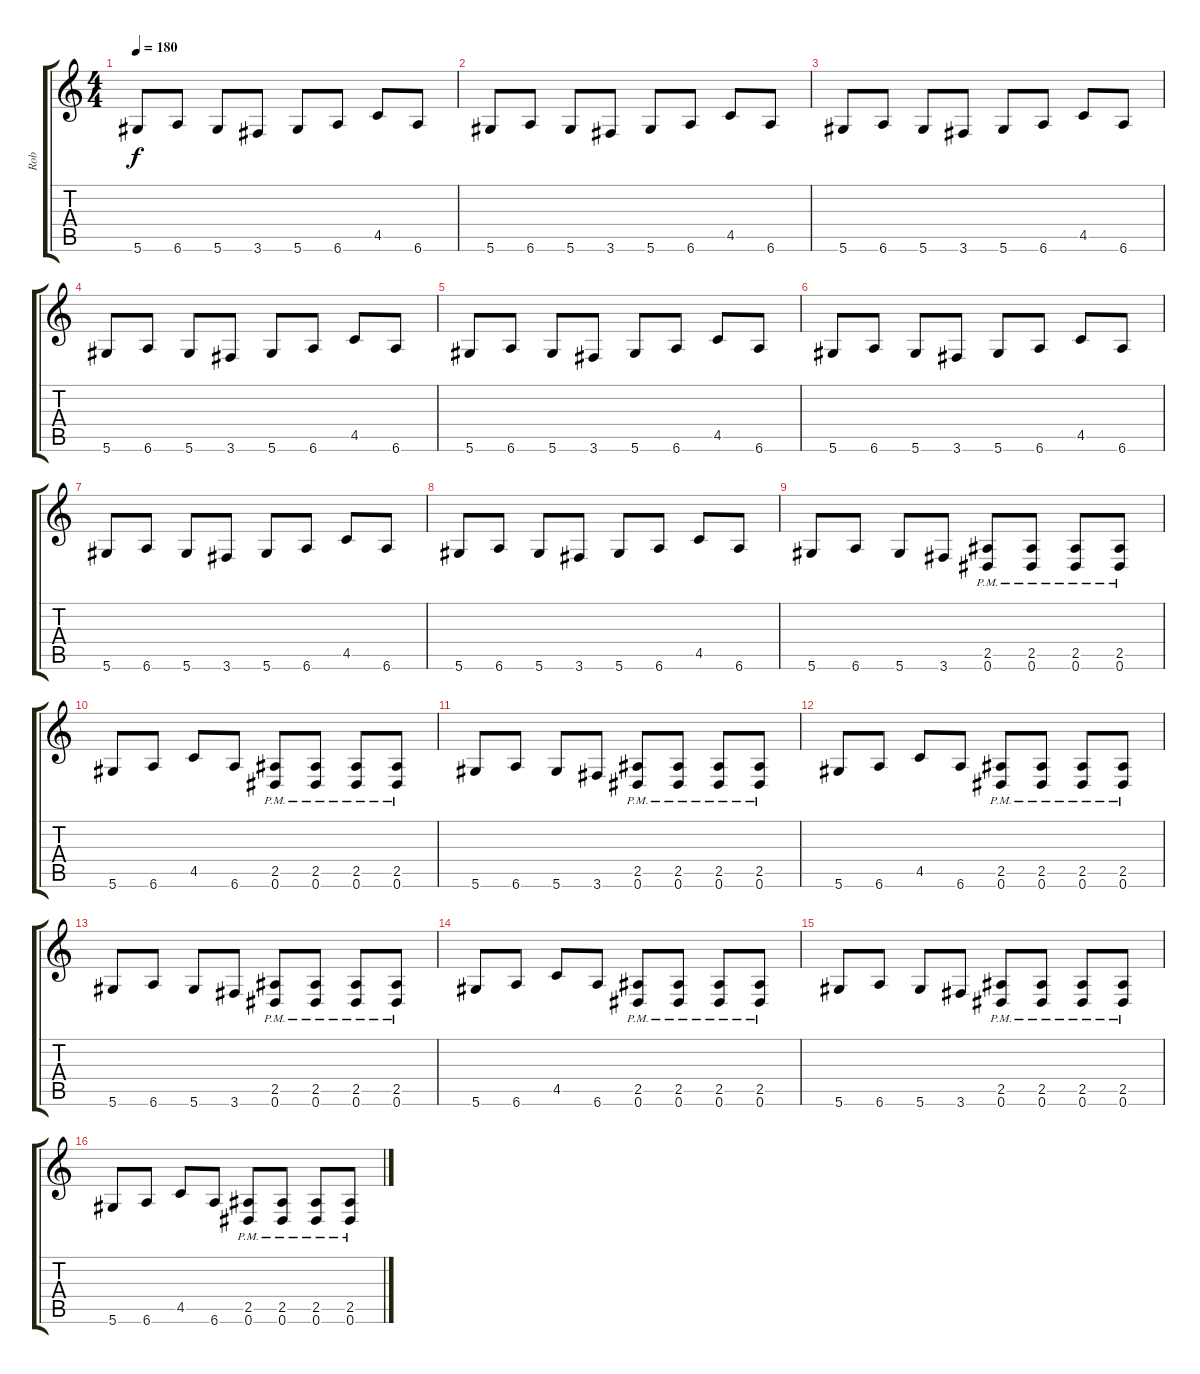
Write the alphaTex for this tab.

\track ("Rob" "Rob") {instrument overdrivenguitar}
\staff {score tabs}
\tuning (Eb4 Bb3 Gb3 Db3 Ab2 Eb2) {hide}
\ts (4 4)
\tempo 180
\clef g2
\ks c
5.6.8{dy f} 6.6.8 5.6.8 3.6.8 5.6.8 6.6.8 4.5.8 6.6.8 |
5.6.8 6.6.8 5.6.8 3.6.8 5.6.8 6.6.8 4.5.8 6.6.8 |
5.6.8 6.6.8 5.6.8 3.6.8 5.6.8 6.6.8 4.5.8 6.6.8 |
5.6.8 6.6.8 5.6.8 3.6.8 5.6.8 6.6.8 4.5.8 6.6.8 |
5.6.8 6.6.8 5.6.8 3.6.8 5.6.8 6.6.8 4.5.8 6.6.8 |
5.6.8 6.6.8 5.6.8 3.6.8 5.6.8 6.6.8 4.5.8 6.6.8 |
5.6.8 6.6.8 5.6.8 3.6.8 5.6.8 6.6.8 4.5.8 6.6.8 |
5.6.8 6.6.8 5.6.8 3.6.8 5.6.8 6.6.8 4.5.8 6.6.8 |
5.6.8 6.6.8 5.6.8 3.6.8 (2.5{pm} 0.6{pm}).8 (2.5{pm} 0.6{pm}).8 (2.5{pm} 0.6{pm}).8 (2.5{pm} 0.6{pm}).8 |
5.6.8 6.6.8 4.5.8 6.6.8 (2.5{pm} 0.6{pm}).8 (2.5{pm} 0.6{pm}).8 (2.5{pm} 0.6{pm}).8 (2.5{pm} 0.6{pm}).8 |
5.6.8 6.6.8 5.6.8 3.6.8 (2.5{pm} 0.6{pm}).8 (2.5{pm} 0.6{pm}).8 (2.5{pm} 0.6{pm}).8 (2.5{pm} 0.6{pm}).8 |
5.6.8 6.6.8 4.5.8 6.6.8 (2.5{pm} 0.6{pm}).8 (2.5{pm} 0.6{pm}).8 (2.5{pm} 0.6{pm}).8 (2.5{pm} 0.6{pm}).8 |
5.6.8 6.6.8 5.6.8 3.6.8 (2.5{pm} 0.6{pm}).8 (2.5{pm} 0.6{pm}).8 (2.5{pm} 0.6{pm}).8 (2.5{pm} 0.6{pm}).8 |
5.6.8 6.6.8 4.5.8 6.6.8 (2.5{pm} 0.6{pm}).8 (2.5{pm} 0.6{pm}).8 (2.5{pm} 0.6{pm}).8 (2.5{pm} 0.6{pm}).8 |
5.6.8 6.6.8 5.6.8 3.6.8 (2.5{pm} 0.6{pm}).8 (2.5{pm} 0.6{pm}).8 (2.5{pm} 0.6{pm}).8 (2.5{pm} 0.6{pm}).8 |
5.6.8 6.6.8 4.5.8 6.6.8 (2.5{pm} 0.6{pm}).8 (2.5{pm} 0.6{pm}).8 (2.5{pm} 0.6{pm}).8 (2.5{pm} 0.6{pm}).8
